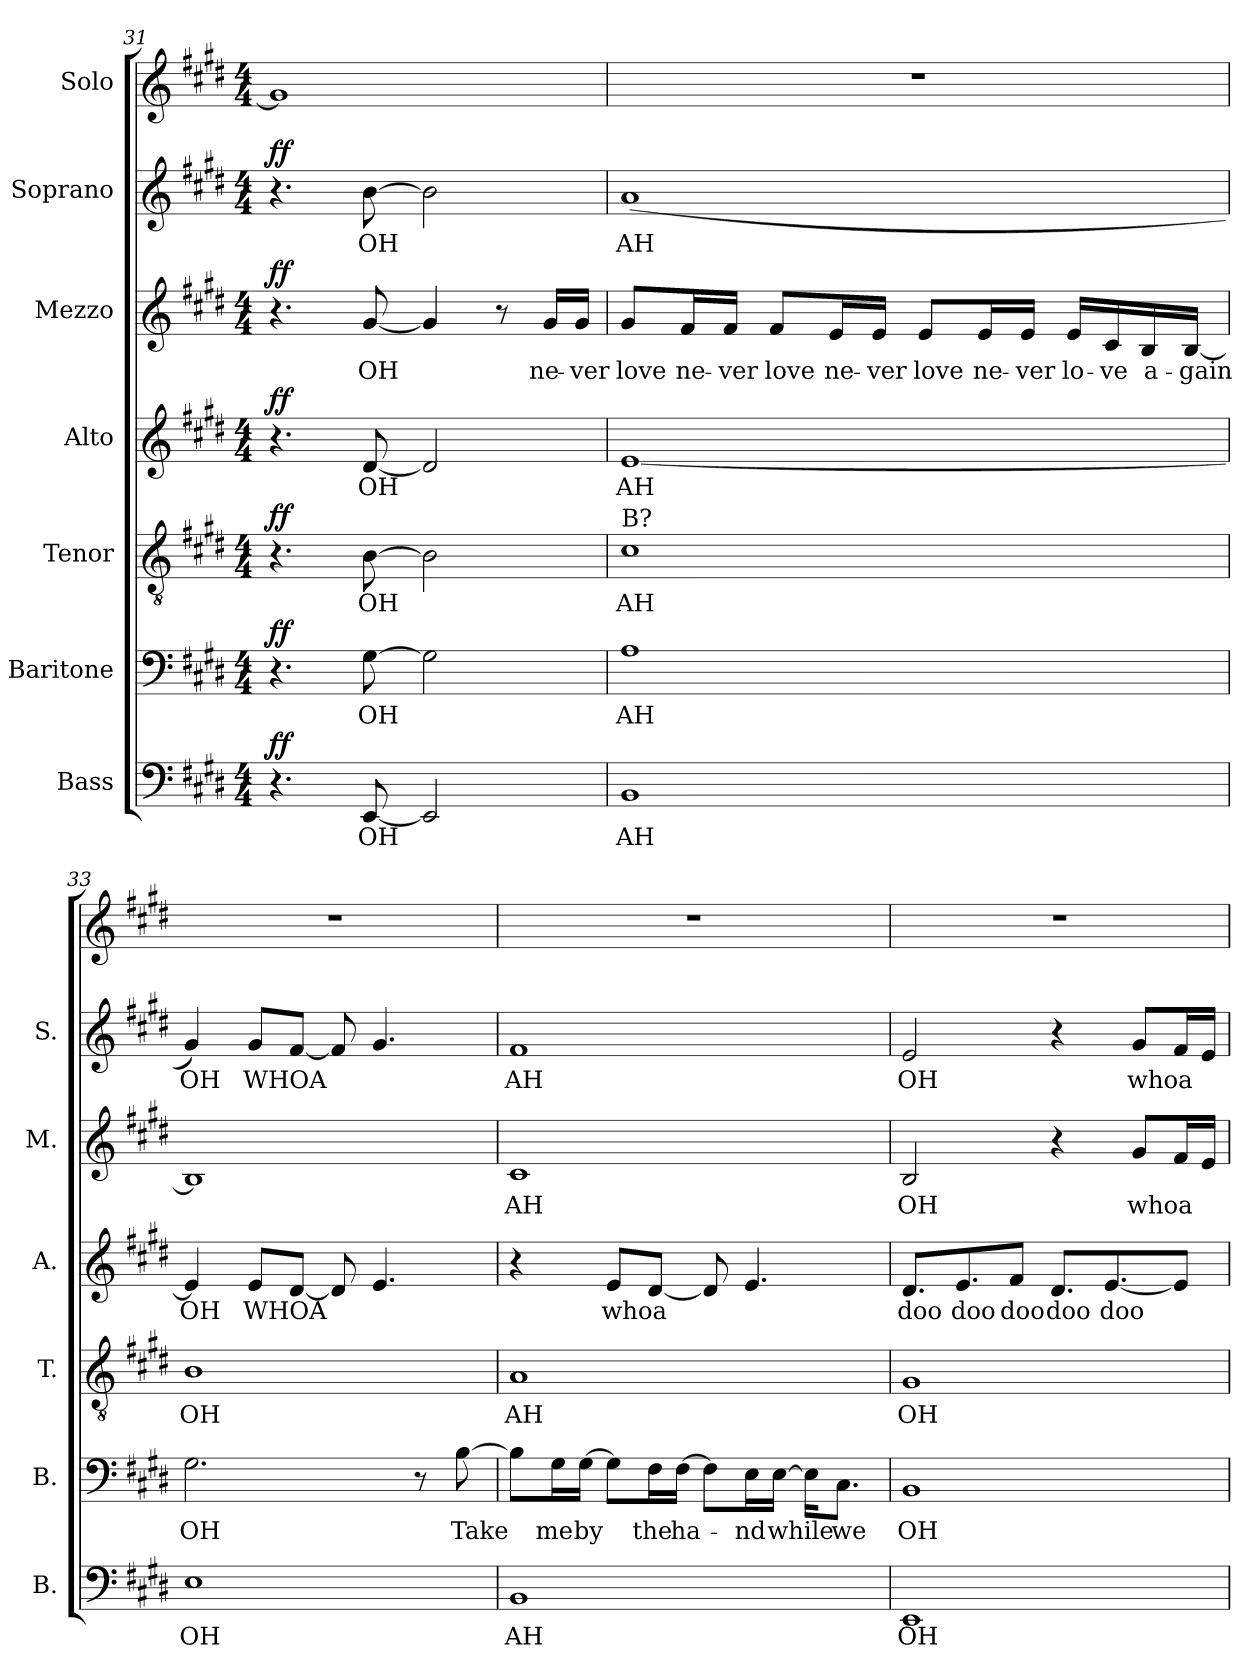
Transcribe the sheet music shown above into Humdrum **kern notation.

**kern	**text	**dynam	**kern	**text	**dynam	**kern	**text	**dynam	**kern	**text	**dynam	**kern	**text	**dynam	**kern	**text	**dynam	**kern
*part7	*part7	*part7	*part6	*part6	*part6	*part5	*part5	*part5	*part4	*part4	*part4	*part3	*part3	*part3	*part2	*part2	*part2	*part1
*staff7	*staff7	*staff7	*staff6	*staff6	*staff6	*staff5	*staff5	*staff5	*staff4	*staff4	*staff4	*staff3	*staff3	*staff3	*staff2	*staff2	*staff2	*staff1
*I"Bass	*	*	*I"Baritone	*	*	*I"Tenor	*	*	*I"Alto	*	*	*I"Mezzo	*	*	*I"Soprano	*	*	*I"Solo
*I'B.	*	*	*I'B.	*	*	*I'T.	*	*	*I'A.	*	*	*I'M.	*	*	*I'S.	*	*	*
*clefF4	*	*	*clefF4	*	*	*clefGv2	*	*	*clefG2	*	*	*clefG2	*	*	*clefG2	*	*	*clefG2
*k[f#c#g#d#]	*	*	*k[f#c#g#d#]	*	*	*k[f#c#g#d#]	*	*	*k[f#c#g#d#]	*	*	*k[f#c#g#d#]	*	*	*k[f#c#g#d#]	*	*	*k[f#c#g#d#]
*M4/4	*	*	*M4/4	*	*	*M4/4	*	*	*M4/4	*	*	*M4/4	*	*	*M4/4	*	*	*M4/4
=31	=31	=31	=31	=31	=31	=31	=31	=31	=31	=31	=31	=31	=31	=31	=31	=31	=31	=31
!	!	!LO:DY:b	!	!	!LO:DY:b	!	!	!LO:DY:b	!	!	!LO:DY:b	!	!	!LO:DY:b	!	!	!LO:DY:b	!
4.r	.	ff	4.r	.	ff	4.r	.	ff	4.r	.	ff	4.r	.	ff	4.r	.	ff	1g#]
[8EE/	OH	.	[8G#\	OH	.	[8B\	OH	.	[8d#/	OH	.	[8g#/	OH	.	[8b\	OH	.	.
2EE/]	.	.	2G#\]	.	.	2B\]	.	.	2d#/]	.	.	4g#/]	.	.	2b\]	.	.	.
.	.	.	.	.	.	.	.	.	.	.	.	8r	.	.	.	.	.	.
.	.	.	.	.	.	.	.	.	.	.	.	16g#/LL	ne-	.	.	.	.	.
.	.	.	.	.	.	.	.	.	.	.	.	16g#/JJ	-ver	.	.	.	.	.
=32	=32	=32	=32	=32	=32	=32	=32	=32	=32	=32	=32	=32	=32	=32	=32	=32	=32	=32
!	!	!	!	!	!	!LO:TX:a:t=B?	!	!	!	!	!	!	!	!	!	!	!	!
1BB	AH	.	1A	AH	.	1c#	AH	.	[1e	AH	.	8g#/L	love	.	(1a	AH	.	1r
.	.	.	.	.	.	.	.	.	.	.	.	16f#/L	ne-	.	.	.	.	.
.	.	.	.	.	.	.	.	.	.	.	.	16f#/JJ	-ver	.	.	.	.	.
.	.	.	.	.	.	.	.	.	.	.	.	8f#/L	love	.	.	.	.	.
.	.	.	.	.	.	.	.	.	.	.	.	16e/L	ne-	.	.	.	.	.
.	.	.	.	.	.	.	.	.	.	.	.	16e/JJ	-ver	.	.	.	.	.
.	.	.	.	.	.	.	.	.	.	.	.	8e/L	love	.	.	.	.	.
.	.	.	.	.	.	.	.	.	.	.	.	16e/L	ne-	.	.	.	.	.
.	.	.	.	.	.	.	.	.	.	.	.	16e/JJ	-ver	.	.	.	.	.
.	.	.	.	.	.	.	.	.	.	.	.	16e/LL	lo-	.	.	.	.	.
.	.	.	.	.	.	.	.	.	.	.	.	16c#/	-ve	.	.	.	.	.
.	.	.	.	.	.	.	.	.	.	.	.	16B/	a-	.	.	.	.	.
.	.	.	.	.	.	.	.	.	.	.	.	[16B/JJ	-gain	.	.	.	.	.
=33	=33	=33	=33	=33	=33	=33	=33	=33	=33	=33	=33	=33	=33	=33	=33	=33	=33	=33
1E	OH	.	2.G#\	OH	.	1B	OH	.	4e/]	OH	.	1B]	.	.	4g#/)	OH	.	1r
.	.	.	.	.	.	.	.	.	8e/L	WHOA	.	.	.	.	8g#/L	WHOA	.	.
.	.	.	.	.	.	.	.	.	[8d#/J	.	.	.	.	.	[8f#/J	.	.	.
.	.	.	.	.	.	.	.	.	8d#/]	.	.	.	.	.	8f#/]	.	.	.
.	.	.	.	.	.	.	.	.	4.e/	.	.	.	.	.	4.g#/	.	.	.
.	.	.	8r	.	.	.	.	.	.	.	.	.	.	.	.	.	.	.
.	.	.	[8B\	Take	.	.	.	.	.	.	.	.	.	.	.	.	.	.
!!LO:PB:g=z
=34	=34	=34	=34	=34	=34	=34	=34	=34	=34	=34	=34	=34	=34	=34	=34	=34	=34	=34
1BB	AH	.	8B\L]	.	.	1A	AH	.	4r	.	.	1c#	AH	.	1f#	AH	.	1r
.	.	.	16G#\L	me	.	.	.	.	.	.	.	.	.	.	.	.	.	.
.	.	.	[16G#\JJ	by	.	.	.	.	.	.	.	.	.	.	.	.	.	.
.	.	.	8G#\L]	.	.	.	.	.	8e/L	whoa	.	.	.	.	.	.	.	.
.	.	.	16F#\L	the	.	.	.	.	[8d#/J	.	.	.	.	.	.	.	.	.
.	.	.	[16F#\JJ	ha-	.	.	.	.	.	.	.	.	.	.	.	.	.	.
.	.	.	8F#\L]	.	.	.	.	.	8d#/]	.	.	.	.	.	.	.	.	.
.	.	.	16E\L	-nd	.	.	.	.	4.e/	.	.	.	.	.	.	.	.	.
.	.	.	[16E\JJ	while	.	.	.	.	.	.	.	.	.	.	.	.	.	.
.	.	.	16E\KL]	.	.	.	.	.	.	.	.	.	.	.	.	.	.	.
.	.	.	8.C#\J	we	.	.	.	.	.	.	.	.	.	.	.	.	.	.
=35	=35	=35	=35	=35	=35	=35	=35	=35	=35	=35	=35	=35	=35	=35	=35	=35	=35	=35
1EE	OH	.	1BB	OH	.	1G#	OH	.	8.d#/L	doo	.	2B/	OH	.	2e/	OH	.	1r
.	.	.	.	.	.	.	.	.	8.e/	doo	.	.	.	.	.	.	.	.
.	.	.	.	.	.	.	.	.	8f#/J	doo	.	.	.	.	.	.	.	.
.	.	.	.	.	.	.	.	.	8.d#/L	doo	.	4r	.	.	4r	.	.	.
.	.	.	.	.	.	.	.	.	[8.e/	doo	.	.	.	.	.	.	.	.
.	.	.	.	.	.	.	.	.	.	.	.	8g#/L	-whoa	.	8g#/L	whoa	.	.
.	.	.	.	.	.	.	.	.	8e/J]	.	.	16f#/L	.	.	16f#/L	.	.	.
.	.	.	.	.	.	.	.	.	.	.	.	16e/JJ	.	.	16e/JJ	.	.	.
=	=	=	=	=	=	=	=	=	=	=	=	=	=	=	=	=	=	=
*-	*-	*-	*-	*-	*-	*-	*-	*-	*-	*-	*-	*-	*-	*-	*-	*-	*-	*-
